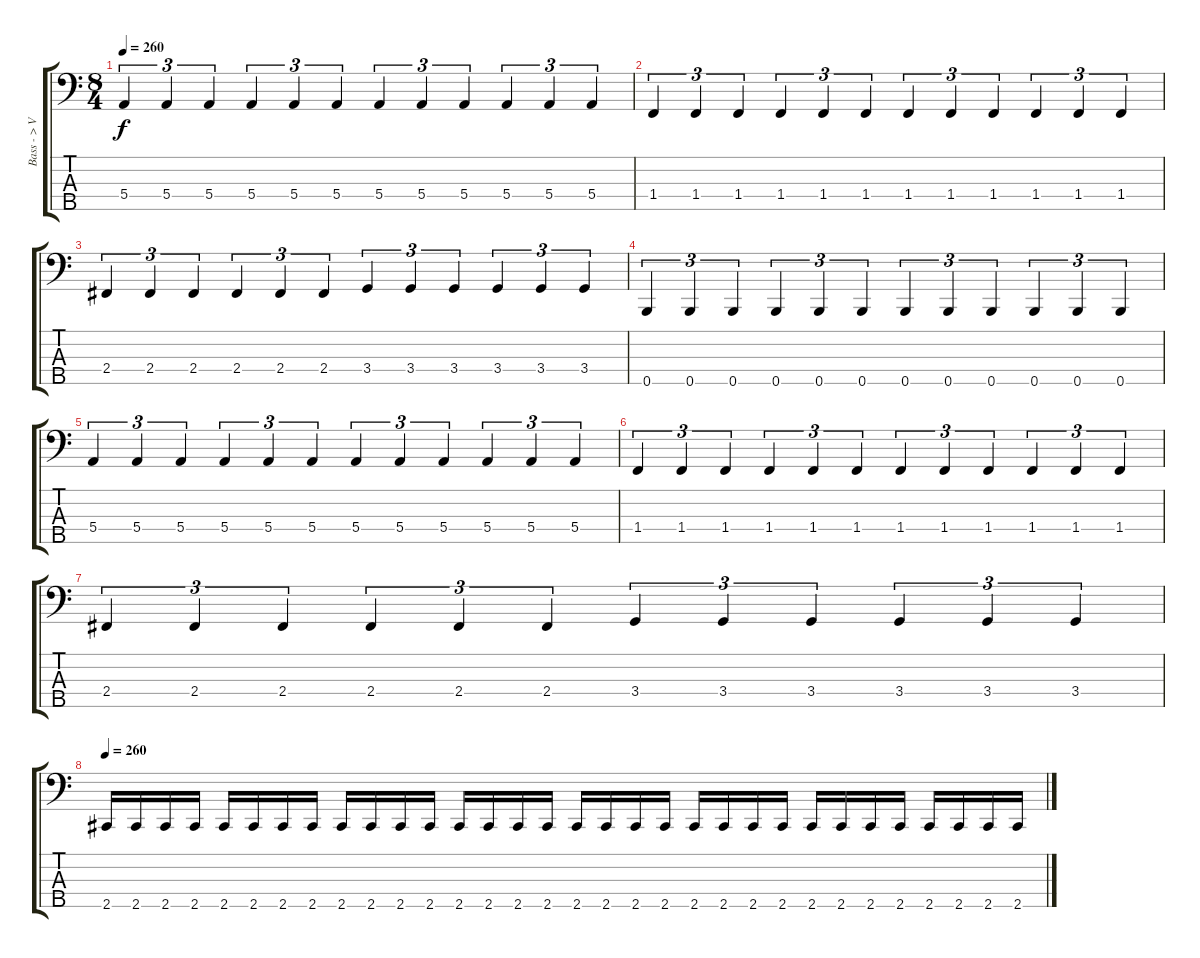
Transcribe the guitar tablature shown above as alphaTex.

\track ("Bass - > Vortex" "Bass - > V") {instrument electricbassfinger}
\staff {score tabs}
\tuning (G2 D2 A1 E1 B0) {hide}
\ts (8 4)
\tempo 260
\clef f4
\ks c
5.4.4{tu (3 2) dy f} 5.4.4{tu (3 2)} 5.4.4{tu (3 2)} 5.4.4{tu (3 2)} 5.4.4{tu (3 2)} 5.4.4{tu (3 2)} 5.4.4{tu (3 2)} 5.4.4{tu (3 2)} 5.4.4{tu (3 2)} 5.4.4{tu (3 2)} 5.4.4{tu (3 2)} 5.4.4{tu (3 2)} |
1.4.4{tu (3 2)} 1.4.4{tu (3 2)} 1.4.4{tu (3 2)} 1.4.4{tu (3 2)} 1.4.4{tu (3 2)} 1.4.4{tu (3 2)} 1.4.4{tu (3 2)} 1.4.4{tu (3 2)} 1.4.4{tu (3 2)} 1.4.4{tu (3 2)} 1.4.4{tu (3 2)} 1.4.4{tu (3 2)} |
2.4.4{tu (3 2)} 2.4.4{tu (3 2)} 2.4.4{tu (3 2)} 2.4.4{tu (3 2)} 2.4.4{tu (3 2)} 2.4.4{tu (3 2)} 3.4.4{tu (3 2)} 3.4.4{tu (3 2)} 3.4.4{tu (3 2)} 3.4.4{tu (3 2)} 3.4.4{tu (3 2)} 3.4.4{tu (3 2)} |
0.5.4{tu (3 2)} 0.5.4{tu (3 2)} 0.5.4{tu (3 2)} 0.5.4{tu (3 2)} 0.5.4{tu (3 2)} 0.5.4{tu (3 2)} 0.5.4{tu (3 2)} 0.5.4{tu (3 2)} 0.5.4{tu (3 2)} 0.5.4{tu (3 2)} 0.5.4{tu (3 2)} 0.5.4{tu (3 2)} |
5.4.4{tu (3 2)} 5.4.4{tu (3 2)} 5.4.4{tu (3 2)} 5.4.4{tu (3 2)} 5.4.4{tu (3 2)} 5.4.4{tu (3 2)} 5.4.4{tu (3 2)} 5.4.4{tu (3 2)} 5.4.4{tu (3 2)} 5.4.4{tu (3 2)} 5.4.4{tu (3 2)} 5.4.4{tu (3 2)} |
1.4.4{tu (3 2)} 1.4.4{tu (3 2)} 1.4.4{tu (3 2)} 1.4.4{tu (3 2)} 1.4.4{tu (3 2)} 1.4.4{tu (3 2)} 1.4.4{tu (3 2)} 1.4.4{tu (3 2)} 1.4.4{tu (3 2)} 1.4.4{tu (3 2)} 1.4.4{tu (3 2)} 1.4.4{tu (3 2)} |
2.4.4{tu (3 2)} 2.4.4{tu (3 2)} 2.4.4{tu (3 2)} 2.4.4{tu (3 2)} 2.4.4{tu (3 2)} 2.4.4{tu (3 2)} 3.4.4{tu (3 2)} 3.4.4{tu (3 2)} 3.4.4{tu (3 2)} 3.4.4{tu (3 2)} 3.4.4{tu (3 2)} 3.4.4{tu (3 2)} |
\tempo 260
2.5.16 2.5.16 2.5.16 2.5.16 2.5.16 2.5.16 2.5.16 2.5.16 2.5.16 2.5.16 2.5.16 2.5.16 2.5.16 2.5.16 2.5.16 2.5.16 2.5.16 2.5.16 2.5.16 2.5.16 2.5.16 2.5.16 2.5.16 2.5.16 2.5.16 2.5.16 2.5.16 2.5.16 2.5.16 2.5.16 2.5.16 2.5.16
